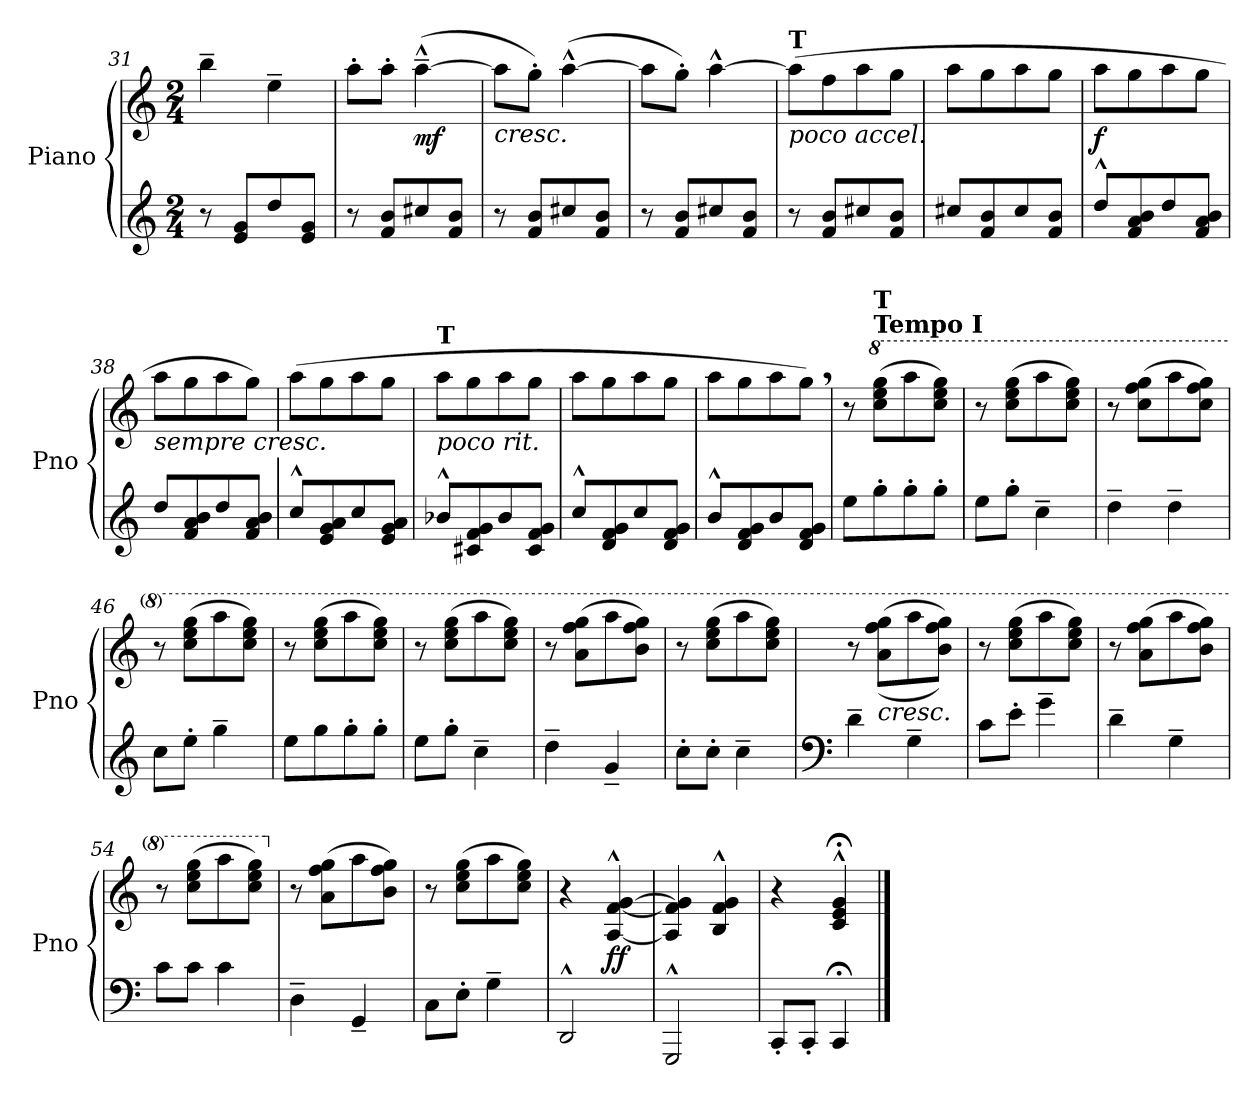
**kern	**kern	**dynam
*part1	*part1	*part1
*staff2	*staff1	*staff1/2
*I"Piano	*	*
*I'Pno	*	*
*clefG2	*clefG2	*
*k[]	*k[]	*
*M2/4	*M2/4	*
=31	=31	=31
8r	4bb~\	.
8e/ 8g/L	.	.
8dd/	4ee~\	.
8e/ 8g/J	.	.
=32	=32	=32
8r	8aa'\L	.
8f/ 8b/L	8aa'\J	.
!	!	!LO:DY:b
8cc#X/	(>[4aa~^^\	mf
8f/ 8b/J	.	.
!!LO:LB:g=z
=33	=33	=33
!	!LO:TX:b:i:t=cresc.	!
8r	8aa\L]	.
8f/ 8b/L	8gg'\J)	.
8cc#X/	(>[4aa^^\	.
8f/ 8b/J	.	.
=34	=34	=34
8r	8aa\L]	.
8f/ 8b/L	8gg'\J)	.
8cc#X/	[4aa^^\	.
8f/ 8b/J	.	.
=35	=35	=35
!	!LO:TX:b:i:t=poco accel.	!
!	!LO:TX:a:B:t=T	!
8r	(>8aa\L]	.
8f/ 8b/L	8ff\	.
8cc#X/	8aa\	.
8f/ 8b/J	8gg\J	.
=36	=36	=36
8cc#X/L	8aa\L	.
8f/ 8b/	8gg\	.
8cc#/	8aa\	.
8f/ 8b/J	8gg\J	.
=37	=37	=37
!	!	!LO:DY:b
8dd^^/L	8aa\L	f
8f/ 8a/ 8b/	8gg\	.
8dd/	8aa\	.
8f/ 8a/ 8b/J	8gg\J	.
=38	=38	=38
!	!LO:TX:b:i:t=sempre cresc.	!
8dd/L	8aa\L	.
8f/ 8a/ 8b/	8gg\	.
8dd/	8aa\	.
8f/ 8a/ 8b/J	8gg\J)	.
=39	=39	=39
8cc^^/L	(>8aa\L	.
8e/ 8g/ 8a/	8gg\	.
8cc/	8aa\	.
8e/ 8g/ 8a/J	8gg\J	.
=40	=40	=40
!	!LO:TX:a:B:t=T	!
!	!LO:TX:b:i:t=poco rit.	!
8b-X^^/L	8aa\L	.
8c#X/ 8f/ 8g/	8gg\	.
8b-/	8aa\	.
8c#/ 8f/ 8g/J	8gg\J	.
=41	=41	=41
8cc^^/L	8aa\L	.
8d/ 8f/ 8g/	8gg\	.
8cc/	8aa\	.
8d/ 8f/ 8g/J	8gg\J	.
!!LO:LB:g=z
=42	=42	=42
8b^^/L	8aa\L	.
8d/ 8f/ 8g/	8gg\	.
8b/	8aa\	.
8d/ 8f/ 8g/J	8gg,\J)	.
=43	=43	=43
8ee\L	8r	.
*	*8va	*
!	!LO:TX:a:B:t=Tempo I	!
!	!LO:TX:a:B:t=T	!
!	!	!LO:DY:b
!	!	!LO:DY:n=1:b
8gg'\	(>8ccc\ 8eee\ 8ggg\L	pp other-dynamics
8gg'\	8aaa\	.
8gg'\J	8ccc\ 8eee\ 8ggg\J)	.
=44	=44	=44
8ee\L	8r	.
8gg'\J	(>8ccc\ 8eee\ 8ggg\L	.
4cc~\	8aaa\	.
.	8ccc\ 8eee\ 8ggg\J)	.
=45	=45	=45
4dd~\	8r	.
.	(>8ccc\ 8fff\ 8ggg\L	.
4dd~\	8aaa\	.
.	8ccc\ 8fff\ 8ggg\J)	.
=46	=46	=46
8cc\L	8r	.
8ee'\J	(>8ccc\ 8eee\ 8ggg\L	.
4gg~\	8aaa\	.
.	8ccc\ 8eee\ 8ggg\J)	.
=47	=47	=47
8ee\L	8r	.
8gg\	(>8ccc\ 8eee\ 8ggg\L	.
8gg'\	8aaa\	.
8gg'\J	8ccc\ 8eee\ 8ggg\J)	.
=48	=48	=48
8ee\L	8r	.
8gg'\J	(>8ccc\ 8eee\ 8ggg\L	.
4cc~\	8aaa\	.
.	8ccc\ 8eee\ 8ggg\J)	.
=49	=49	=49
4dd~\	8r	.
.	(>8aa\ 8fff\ 8ggg\L	.
4g~/	8aaa\	.
.	8bb\ 8fff\ 8ggg\J)	.
=50	=50	=50
8cc'\L	8r	.
8cc'\J	(>8ccc\ 8eee\ 8ggg\L	.
4cc~\	8aaa\	.
.	8ccc\ 8eee\ 8ggg\J)	.
!!LO:PB:g=z
=51	=51	=51
*clefF4	*	*
4d~\	8r	.
!	!LO:TX:b:i:t=cresc.	!
.	(>(>8aa\ 8fff\ 8ggg\L	.
4G~\	8aaa\	.
.	8bb\ 8fff\ 8ggg\J))	.
=52	=52	=52
8c\L	8r	.
8e'\J	(>8ccc\ 8eee\ 8ggg\L	.
4g~\	8aaa\	.
.	8ccc\ 8eee\ 8ggg\J)	.
=53	=53	=53
4d~\	8r	.
.	(>8aa\ 8fff\ 8ggg\L	.
4G~\	8aaa\	.
.	8bb\ 8fff\ 8ggg\J)	.
=54	=54	=54
8c\L	8r	.
8c\J	(>8ccc\ 8eee\ 8ggg\L	.
4c\	8aaa\	.
.	8ccc\ 8eee\ 8ggg\J)	.
=55	=55	=55
*	*X8va	*
4D~\	8r	.
.	(>8a\ 8ff\ 8gg\L	.
4GG~/	8aa\	.
.	8b\ 8ff\ 8gg\J)	.
=56	=56	=56
8C\L	8r	.
8E'\J	(>8cc\ 8ee\ 8gg\L	.
4G~\	8aa\	.
.	8cc\ 8ee\ 8gg\J)	.
=57	=57	=57
2DD^^/	4r	.
!	!	!LO:DY:b
.	[4A/^^ [4f/^^ [4g/^^	ff
=58	=58	=58
2GGG^^/	4A/] 4f/] 4g/]	.
.	4B/^^ 4f/^^ 4g/^^	.
=59	=59	=59
8CC'/L	4r	.
8CC'/J	.	.
4CC;/	4c/;<^^ 4e/;<^^ 4g/;<^^	.
==	==	==
*-	*-	*-
